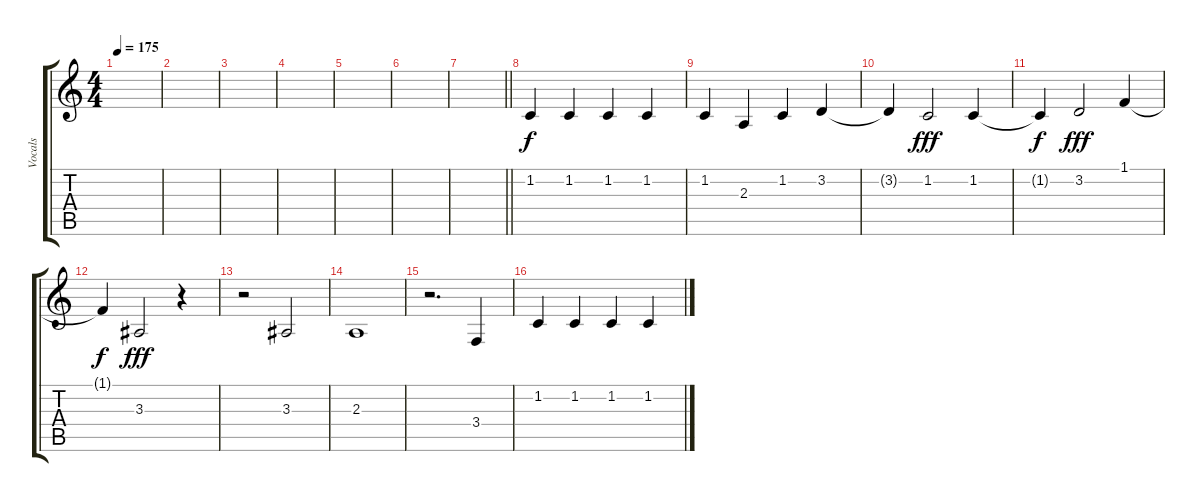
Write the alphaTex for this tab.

\track ("Vocals" "Vocals") {instrument lead8bassandlead}
\staff {score tabs}
\tuning (E4 B3 G3 D3 A2 E2) {hide}
\ts (4 4)
\tempo 175
\clef g2
\ks c
|
|
|
|
|
|
\barLineRight lightlight
|
1.2.4 1.2.4 1.2.4 1.2.4 |
1.2.4 2.3.4 1.2.4 3.2.4 |
3.2{t}.4{dy f} 1.2.2{dy fff} 1.2.4 |
1.2{t}.4{dy f} 3.2.2{dy fff} 1.1.4 |
1.1{t}.4{dy f} 3.3.2{dy fff} r.4 |
r.2 3.3.2 |
2.3.1 |
r.2{d} 3.4.4 |
1.2.4 1.2.4 1.2.4 1.2.4
